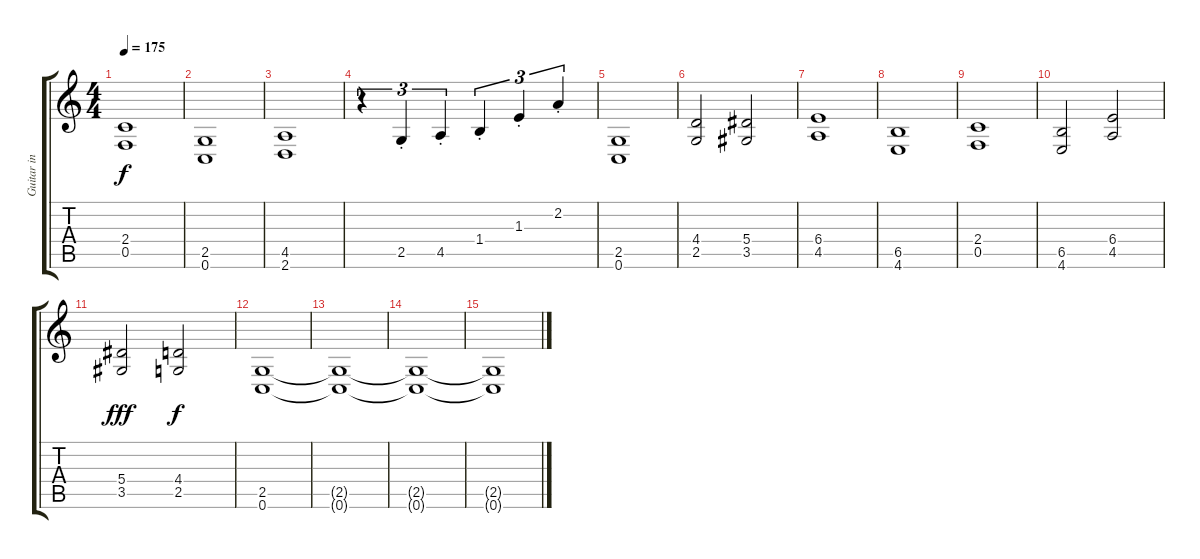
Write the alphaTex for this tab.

\track ("Guitar in do" "Guitar in ") {instrument distortionguitar}
\staff {score tabs}
\tuning (C4 G3 Eb3 Bb2 F2 C2) {hide}
\ts (4 4)
\tempo 175
\clef g2
\ks c
(2.4 0.5).1{dy f} |
(2.5 0.6).1 |
(4.5 2.6).1 |
r.4{tu (3 2)} 2.5{st}.4{tu (3 2)} 4.5{st}.4{tu (3 2)} 1.4{st}.4{tu (3 2)} 1.3{st}.4{tu (3 2)} 2.2{st}.4{tu (3 2)} |
(2.5 0.6).1 |
(4.4 2.5).2 (5.4 3.5).2 |
(6.4 4.5).1 |
(6.5 4.6).1 |
(2.4 0.5).1 |
(6.5 4.6).2 (6.4 4.5).2 |
(5.4 3.5).2{dy fff} (4.4 2.5).2{dy f} |
(2.5 0.6).1 |
(2.5{t} 0.6{t}).1 |
(2.5{t} 0.6{t}).1{volume 0} |
(2.5{t} 0.6{t}).1
